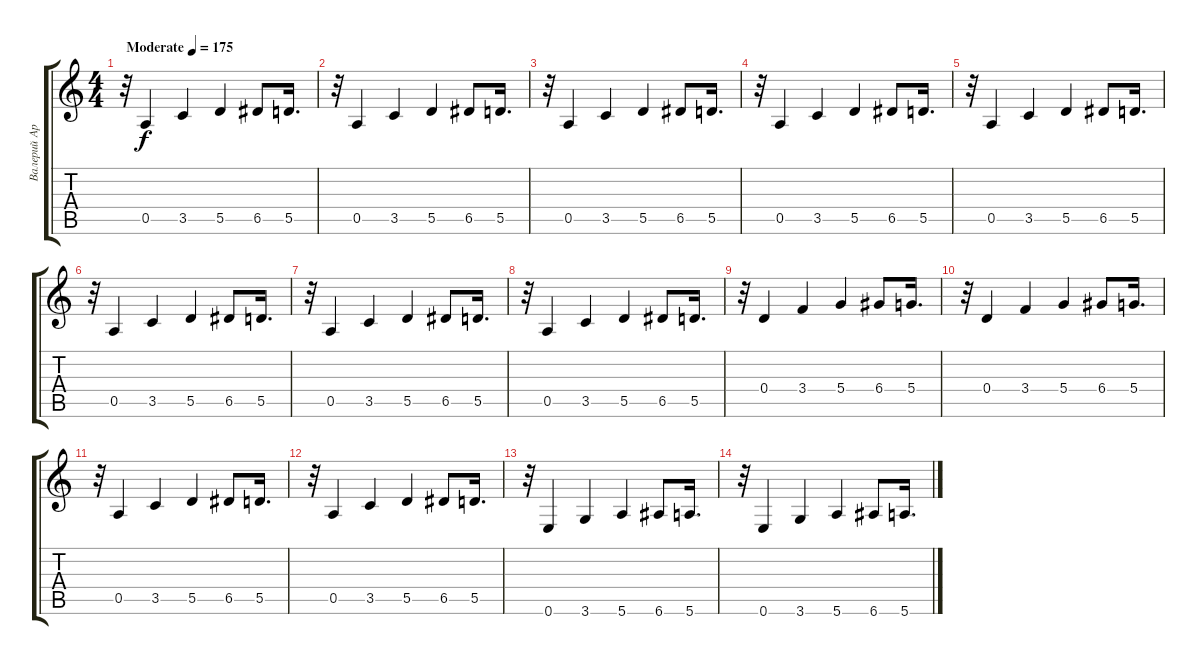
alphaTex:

\track ("Валерий Аркадин (Delay)" "Валерий Ар") {instrument electricguitarmuted}
\staff {score tabs}
\tuning (E4 B3 G3 D3 A2 E2) {hide}
\ts (4 4)
\tempo (175 "Moderate")
\clef g2
\ks c
r.32{dy f instrument electricguitarmuted} 0.5.4 3.5.4 5.5.4 6.5.8 5.5.16{d} |
r.32 0.5.4 3.5.4 5.5.4 6.5.8 5.5.16{d} |
r.32 0.5.4 3.5.4 5.5.4 6.5.8 5.5.16{d} |
r.32 0.5.4 3.5.4 5.5.4 6.5.8 5.5.16{d} |
r.32 0.5.4 3.5.4 5.5.4 6.5.8 5.5.16{d} |
r.32 0.5.4 3.5.4 5.5.4 6.5.8 5.5.16{d} |
r.32 0.5.4 3.5.4 5.5.4 6.5.8 5.5.16{d} |
r.32 0.5.4 3.5.4 5.5.4 6.5.8 5.5.16{d} |
r.32 0.4.4 3.4.4 5.4.4 6.4.8 5.4.16{d} |
r.32 0.4.4 3.4.4 5.4.4 6.4.8 5.4.16{d} |
r.32 0.5.4 3.5.4 5.5.4 6.5.8 5.5.16{d} |
r.32 0.5.4 3.5.4 5.5.4 6.5.8 5.5.16{d} |
r.32 0.6.4 3.6.4 5.6.4 6.6.8 5.6.16{d} |
r.32 0.6.4 3.6.4 5.6.4 6.6.8 5.6.16{d}
